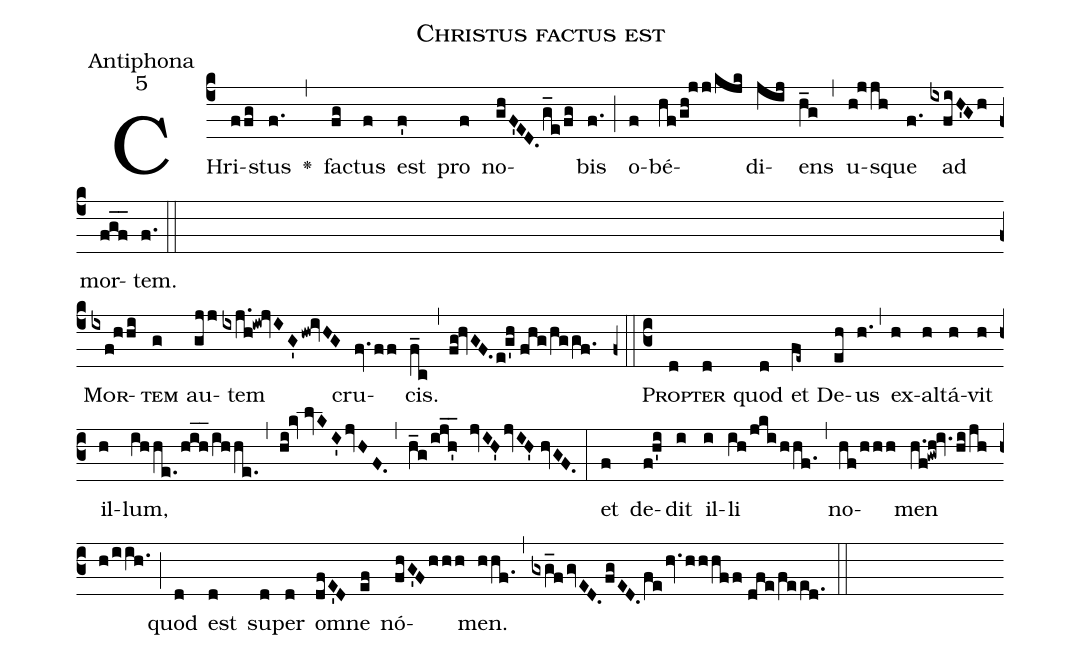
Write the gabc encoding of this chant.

name:Christus factus est;
office-part:Antiphona;
mode:5;
%%
(c4) CHri(ffg)stus(f.) <v>\greheightstar</v>(,) fa(fg)ctus(f) est(f') pro(f) no(ghF'ED./g_e/fg)bis(f.) (;) o(f)bé(hf/gh!jj/kjk)di(jij)ens(h_g) (,) u(h!jjh)sque(f.) ad(ixfiH'Gh) mor(fgf__)tem.(f.) (::) (Z) <sc>Mor</sc>(ixf!hhi)<sc>tem</sc>(g) au(gjj)tem(ixj.h!iw!jvIG'/hw!ivHG) cru(fv.ff)cis.(f_c) (,) (fg!hvGF./e!g'h//fhg/hggf.) (z0::c3) <sc>Pro</sc>(d)<sc>pter</sc>(d) quod(d) et(fe~) De(eh)us(h.) (,) ex(h)al(h)tá(h)vit(h) il(h)lum,(ihhe./hih__/ihhe.) (,) (hi!kv//lvKI'/jvHF.) (,) (h_g/ijh'__ jvIH'/jvIH'//hvGF.) (:) et(f) de(f!h'i)dit(i) il(i)li(ih/jki/hhf.) (,) no(hf/hhh)men(h.f!gwh!iv./hi/jhh/iih.) (;) quod(d) est(d) su(d)per(d) om(dfE'D)ne(ef) nó(fhG'F/hhh)men.(hhf.) (,) (gxg_f/gvED.fgED./fe/hv.hhhff//dfe/feed.) (::)
